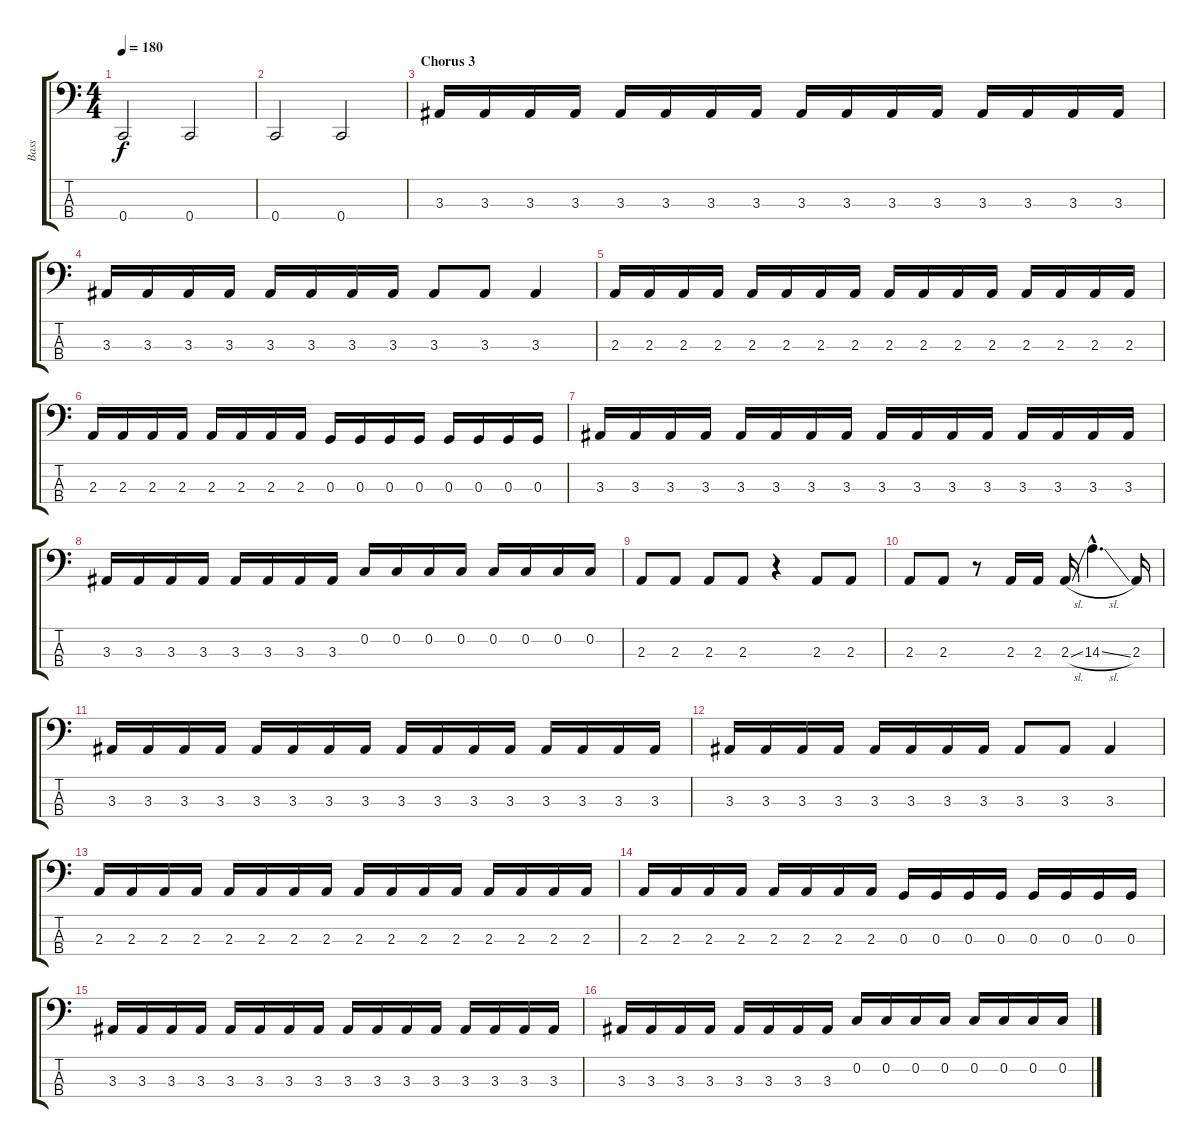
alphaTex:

\track ("Bass" "Bass") {instrument electricbasspick}
\staff {score tabs}
\tuning (F2 C2 G1 C1) {hide}
\ts (4 4)
\tempo 180
\clef f4
\ks c
0.4.2{dy f} 0.4.2 |
0.4.2 0.4.2 |
\section ("" "Chorus 3")
3.3.16 3.3.16 3.3.16 3.3.16 3.3.16 3.3.16 3.3.16 3.3.16 3.3.16 3.3.16 3.3.16 3.3.16 3.3.16 3.3.16 3.3.16 3.3.16 |
3.3.16 3.3.16 3.3.16 3.3.16 3.3.16 3.3.16 3.3.16 3.3.16 3.3.8 3.3.8 3.3.4 |
2.3.16 2.3.16 2.3.16 2.3.16 2.3.16 2.3.16 2.3.16 2.3.16 2.3.16 2.3.16 2.3.16 2.3.16 2.3.16 2.3.16 2.3.16 2.3.16 |
2.3.16 2.3.16 2.3.16 2.3.16 2.3.16 2.3.16 2.3.16 2.3.16 0.3.16 0.3.16 0.3.16 0.3.16 0.3.16 0.3.16 0.3.16 0.3.16 |
3.3.16 3.3.16 3.3.16 3.3.16 3.3.16 3.3.16 3.3.16 3.3.16 3.3.16 3.3.16 3.3.16 3.3.16 3.3.16 3.3.16 3.3.16 3.3.16 |
3.3.16 3.3.16 3.3.16 3.3.16 3.3.16 3.3.16 3.3.16 3.3.16 0.2.16 0.2.16 0.2.16 0.2.16 0.2.16 0.2.16 0.2.16 0.2.16 |
2.3.8 2.3.8 2.3.8 2.3.8 r.4 2.3.8 2.3.8 |
2.3.8 2.3.8 r.8 2.3.16 2.3.16 2.3{sl}.16 14.3{sl hac}.4{d} 2.3.16 |
3.3.16 3.3.16 3.3.16 3.3.16 3.3.16 3.3.16 3.3.16 3.3.16 3.3.16 3.3.16 3.3.16 3.3.16 3.3.16 3.3.16 3.3.16 3.3.16 |
3.3.16 3.3.16 3.3.16 3.3.16 3.3.16 3.3.16 3.3.16 3.3.16 3.3.8 3.3.8 3.3.4 |
2.3.16 2.3.16 2.3.16 2.3.16 2.3.16 2.3.16 2.3.16 2.3.16 2.3.16 2.3.16 2.3.16 2.3.16 2.3.16 2.3.16 2.3.16 2.3.16 |
2.3.16 2.3.16 2.3.16 2.3.16 2.3.16 2.3.16 2.3.16 2.3.16 0.3.16 0.3.16 0.3.16 0.3.16 0.3.16 0.3.16 0.3.16 0.3.16 |
3.3.16 3.3.16 3.3.16 3.3.16 3.3.16 3.3.16 3.3.16 3.3.16 3.3.16 3.3.16 3.3.16 3.3.16 3.3.16 3.3.16 3.3.16 3.3.16 |
3.3.16 3.3.16 3.3.16 3.3.16 3.3.16 3.3.16 3.3.16 3.3.16 0.2.16 0.2.16 0.2.16 0.2.16 0.2.16 0.2.16 0.2.16 0.2.16
